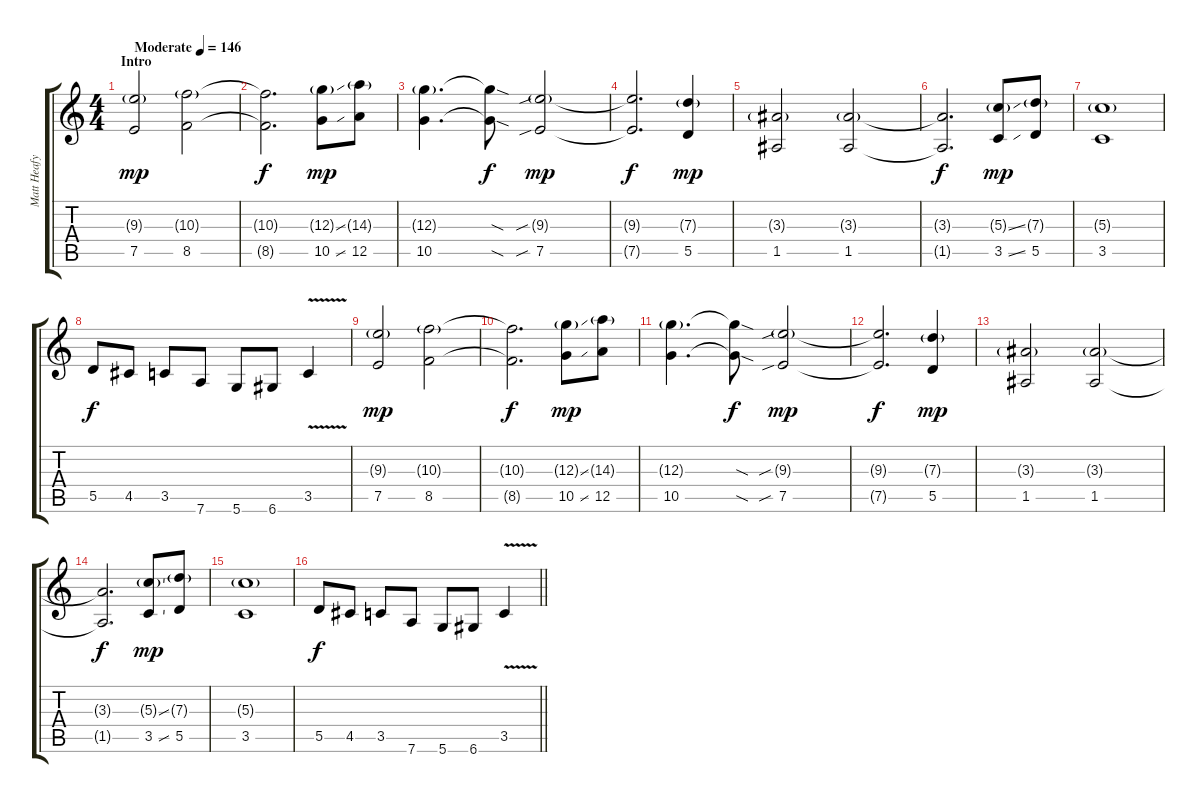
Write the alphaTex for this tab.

\track ("Matt Heafy Solo I" "Matt Heafy") {instrument distortionguitar}
\staff {score tabs}
\tuning (E4 B3 G3 D3 A2 D2) {hide}
\ts (4 4)
\section ("" "Intro")
\tempo (146 "Moderate")
\clef g2
\ks c
(9.3{g} 7.5).2{dy mp instrument distortionguitar} (10.3{g} 8.5).2 |
(10.3{t} 8.5{t}).2{d dy f} (12.3{ss g} 10.5{ss}).8{dy mp} (14.3{g} 12.5).8 |
(12.3{g} 10.5).4{d} (12.3{sod t} 10.5{sod t}).8{dy f} (9.3{sib g} 7.5{sib}).2{dy mp} |
(9.3{t} 7.5{t}).2{d dy f} (7.3{g} 5.5).4{dy mp} |
(3.3{g} 1.5).2 (3.3{g} 1.5).2 |
(3.3{t} 1.5{t}).2{d dy f} (5.3{ss g} 3.5{ss}).8{dy mp} (7.3{g} 5.5).8 |
(5.3{g} 3.5).1 |
5.5.8{dy f} 4.5.8 3.5.8 7.6.8 5.6.8 6.6.8 3.5{v}.4 |
(9.3{g} 7.5).2{dy mp} (10.3{g} 8.5).2 |
(10.3{t} 8.5{t}).2{d dy f} (12.3{ss g} 10.5{ss}).8{dy mp} (14.3{g} 12.5).8 |
(12.3{g} 10.5).4{d} (12.3{sod t} 10.5{sod t}).8{dy f} (9.3{sib g} 7.5{sib}).2{dy mp} |
(9.3{t} 7.5{t}).2{d dy f} (7.3{g} 5.5).4{dy mp} |
(3.3{g} 1.5).2 (3.3{g} 1.5).2 |
(3.3{t} 1.5{t}).2{d dy f} (5.3{ss g} 3.5{ss}).8{dy mp} (7.3{g} 5.5).8 |
(5.3{g} 3.5).1 |
\barLineRight lightlight
5.5.8{dy f} 4.5.8 3.5.8 7.6.8 5.6.8 6.6.8 3.5{v}.4
